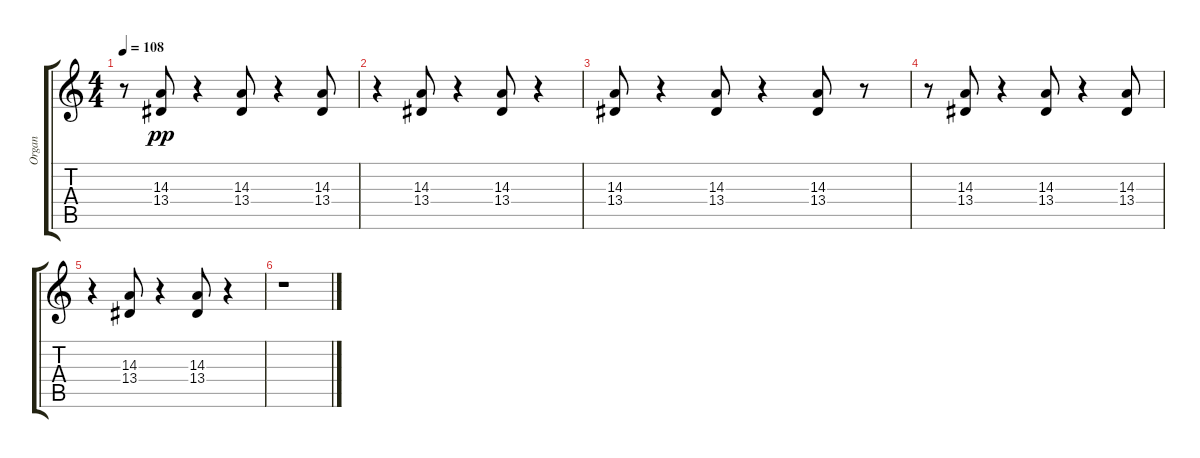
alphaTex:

\track ("Organ" "Organ") {instrument drawbarorgan}
\staff {score tabs}
\tuning (E4 B3 G3 D3 A2 E2) {hide}
\ts (4 4)
\tempo 108
\clef g2
\ks c
r.8{dy pp} (14.3 13.4).8 r.4 (14.3 13.4).8 r.4 (14.3 13.4).8 |
r.4 (14.3 13.4).8 r.4 (14.3 13.4).8 r.4 |
(14.3 13.4).8 r.4 (14.3 13.4).8 r.4 (14.3 13.4).8 r.8 |
r.8 (14.3 13.4).8 r.4 (14.3 13.4).8 r.4 (14.3 13.4).8 |
r.4 (14.3 13.4).8 r.4 (14.3 13.4).8 r.4 |
r.1
